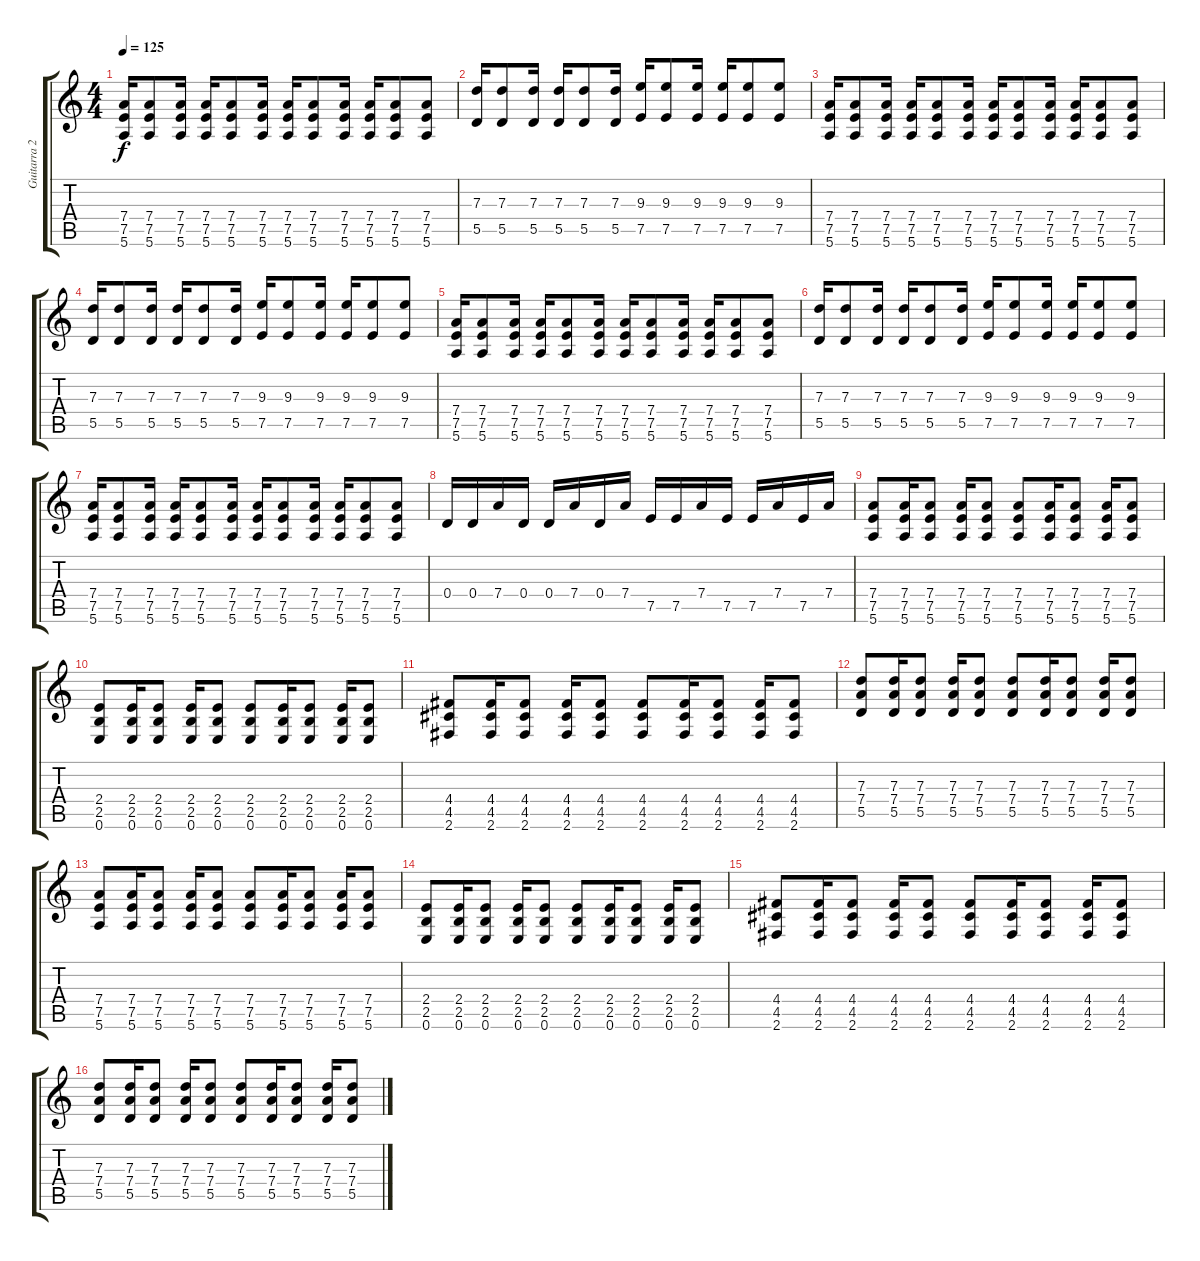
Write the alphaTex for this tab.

\track ("Guitarra 2" "Guitarra 2") {instrument distortionguitar}
\staff {score tabs}
\tuning (E4 B3 G3 D3 A2 E2) {hide}
\ts (4 4)
\tempo 125
\clef g2
\ks c
(7.4 7.5 5.6).16{dy f} (7.4 7.5 5.6).8 (7.4 7.5 5.6).16 (7.4 7.5 5.6).16 (7.4 7.5 5.6).8 (7.4 7.5 5.6).16 (7.4 7.5 5.6).16 (7.4 7.5 5.6).8 (7.4 7.5 5.6).16 (7.4 7.5 5.6).16 (7.4 7.5 5.6).8 (7.4 7.5 5.6).8 |
(7.3 5.5).16 (7.3 5.5).8 (7.3 5.5).16 (7.3 5.5).16 (7.3 5.5).8 (7.3 5.5).16 (9.3 7.5).16 (9.3 7.5).8 (9.3 7.5).16 (9.3 7.5).16 (9.3 7.5).8 (9.3 7.5).8 |
(7.4 7.5 5.6).16 (7.4 7.5 5.6).8 (7.4 7.5 5.6).16 (7.4 7.5 5.6).16 (7.4 7.5 5.6).8 (7.4 7.5 5.6).16 (7.4 7.5 5.6).16 (7.4 7.5 5.6).8 (7.4 7.5 5.6).16 (7.4 7.5 5.6).16 (7.4 7.5 5.6).8 (7.4 7.5 5.6).8 |
(7.3 5.5).16 (7.3 5.5).8 (7.3 5.5).16 (7.3 5.5).16 (7.3 5.5).8 (7.3 5.5).16 (9.3 7.5).16 (9.3 7.5).8 (9.3 7.5).16 (9.3 7.5).16 (9.3 7.5).8 (9.3 7.5).8 |
(7.4 7.5 5.6).16 (7.4 7.5 5.6).8 (7.4 7.5 5.6).16 (7.4 7.5 5.6).16 (7.4 7.5 5.6).8 (7.4 7.5 5.6).16 (7.4 7.5 5.6).16 (7.4 7.5 5.6).8 (7.4 7.5 5.6).16 (7.4 7.5 5.6).16 (7.4 7.5 5.6).8 (7.4 7.5 5.6).8 |
(7.3 5.5).16 (7.3 5.5).8 (7.3 5.5).16 (7.3 5.5).16 (7.3 5.5).8 (7.3 5.5).16 (9.3 7.5).16 (9.3 7.5).8 (9.3 7.5).16 (9.3 7.5).16 (9.3 7.5).8 (9.3 7.5).8 |
(7.4 7.5 5.6).16 (7.4 7.5 5.6).8 (7.4 7.5 5.6).16 (7.4 7.5 5.6).16 (7.4 7.5 5.6).8 (7.4 7.5 5.6).16 (7.4 7.5 5.6).16 (7.4 7.5 5.6).8 (7.4 7.5 5.6).16 (7.4 7.5 5.6).16 (7.4 7.5 5.6).8 (7.4 7.5 5.6).8 |
0.4.16 0.4.16 7.4.16 0.4.16 0.4.16 7.4.16 0.4.16 7.4.16 7.5.16 7.5.16 7.4.16 7.5.16 7.5.16 7.4.16 7.5.16 7.4.16 |
(7.4 7.5 5.6).8 (7.4 7.5 5.6).16 (7.4 7.5 5.6).8 (7.4 7.5 5.6).16 (7.4 7.5 5.6).8 (7.4 7.5 5.6).8 (7.4 7.5 5.6).16 (7.4 7.5 5.6).8 (7.4 7.5 5.6).16 (7.4 7.5 5.6).8 |
(2.4 2.5 0.6).8 (2.4 2.5 0.6).16 (2.4 2.5 0.6).8 (2.4 2.5 0.6).16 (2.4 2.5 0.6).8 (2.4 2.5 0.6).8 (2.4 2.5 0.6).16 (2.4 2.5 0.6).8 (2.4 2.5 0.6).16 (2.4 2.5 0.6).8 |
(4.4 4.5 2.6).8 (4.4 4.5 2.6).16 (4.4 4.5 2.6).8 (4.4 4.5 2.6).16 (4.4 4.5 2.6).8 (4.4 4.5 2.6).8 (4.4 4.5 2.6).16 (4.4 4.5 2.6).8 (4.4 4.5 2.6).16 (4.4 4.5 2.6).8 |
(7.3 7.4 5.5).8 (7.3 7.4 5.5).16 (7.3 7.4 5.5).8 (7.3 7.4 5.5).16 (7.3 7.4 5.5).8 (7.3 7.4 5.5).8 (7.3 7.4 5.5).16 (7.3 7.4 5.5).8 (7.3 7.4 5.5).16 (7.3 7.4 5.5).8 |
(7.4 7.5 5.6).8 (7.4 7.5 5.6).16 (7.4 7.5 5.6).8 (7.4 7.5 5.6).16 (7.4 7.5 5.6).8 (7.4 7.5 5.6).8 (7.4 7.5 5.6).16 (7.4 7.5 5.6).8 (7.4 7.5 5.6).16 (7.4 7.5 5.6).8 |
(2.4 2.5 0.6).8 (2.4 2.5 0.6).16 (2.4 2.5 0.6).8 (2.4 2.5 0.6).16 (2.4 2.5 0.6).8 (2.4 2.5 0.6).8 (2.4 2.5 0.6).16 (2.4 2.5 0.6).8 (2.4 2.5 0.6).16 (2.4 2.5 0.6).8 |
(4.4 4.5 2.6).8 (4.4 4.5 2.6).16 (4.4 4.5 2.6).8 (4.4 4.5 2.6).16 (4.4 4.5 2.6).8 (4.4 4.5 2.6).8 (4.4 4.5 2.6).16 (4.4 4.5 2.6).8 (4.4 4.5 2.6).16 (4.4 4.5 2.6).8 |
(7.3 7.4 5.5).8 (7.3 7.4 5.5).16 (7.3 7.4 5.5).8 (7.3 7.4 5.5).16 (7.3 7.4 5.5).8 (7.3 7.4 5.5).8 (7.3 7.4 5.5).16 (7.3 7.4 5.5).8 (7.3 7.4 5.5).16 (7.3 7.4 5.5).8
